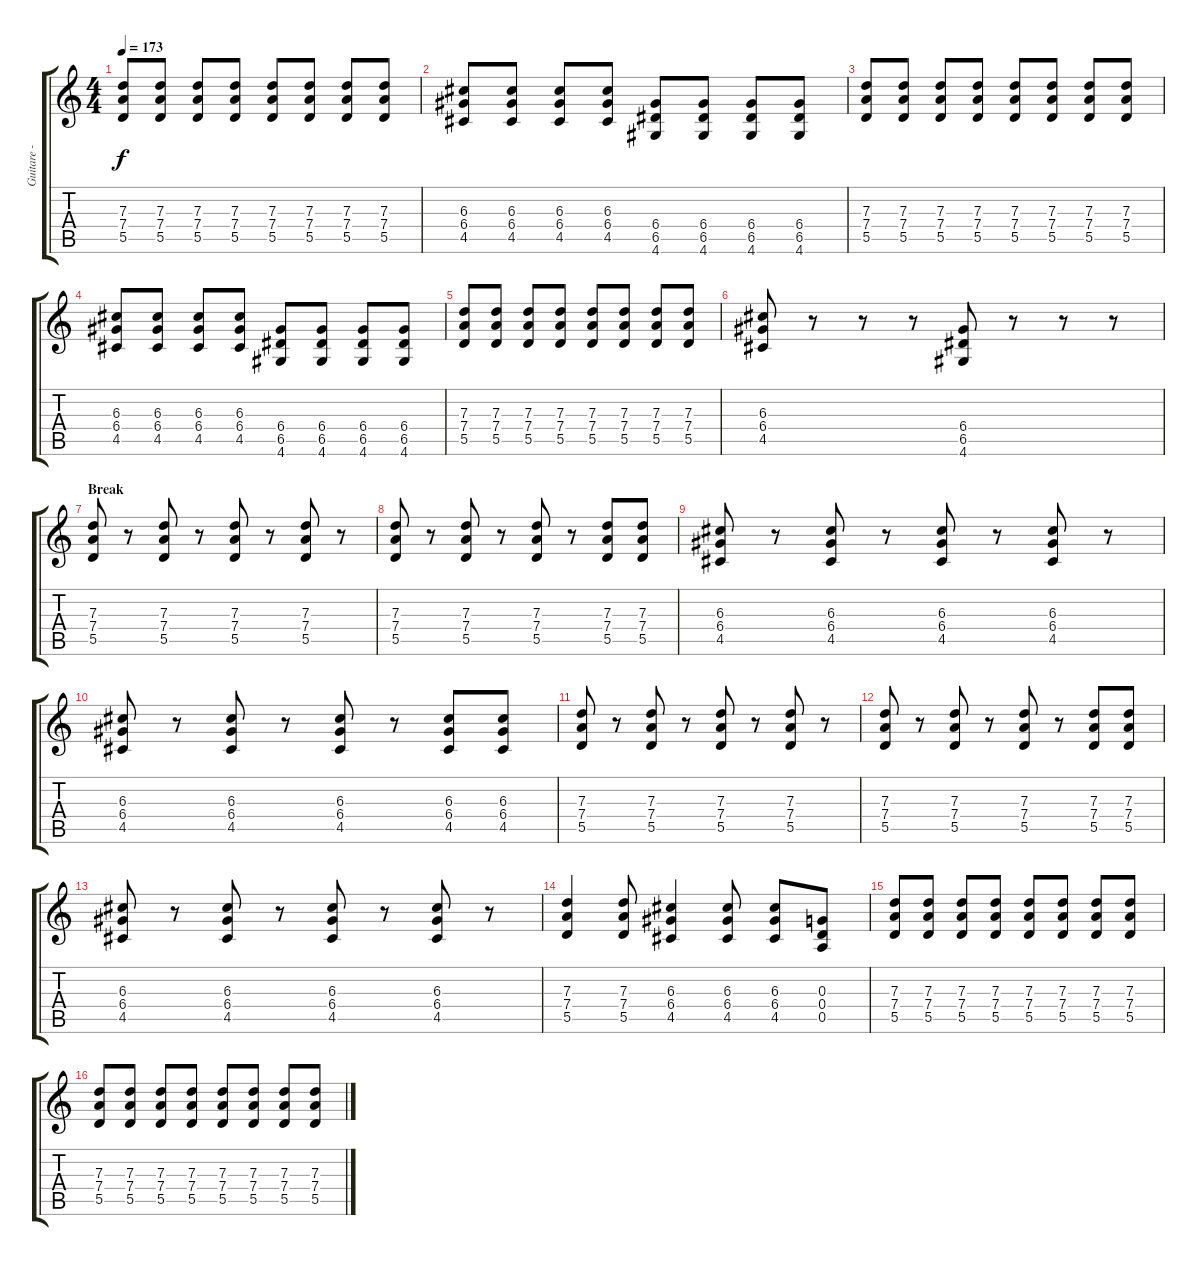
\track ("Guitare - Yann" "Guitare - ") {instrument overdrivenguitar}
\staff {score tabs}
\tuning (E4 B3 G3 D3 A2 E2) {hide}
\ts (4 4)
\tempo 173
\clef g2
\ks c
(7.3 7.4 5.5).8{dy f} (7.3 7.4 5.5).8 (7.3 7.4 5.5).8 (7.3 7.4 5.5).8 (7.3 7.4 5.5).8 (7.3 7.4 5.5).8 (7.3 7.4 5.5).8 (7.3 7.4 5.5).8 |
(6.3 6.4 4.5).8 (6.3 6.4 4.5).8 (6.3 6.4 4.5).8 (6.3 6.4 4.5).8 (6.4 6.5 4.6).8 (6.4 6.5 4.6).8 (6.4 6.5 4.6).8 (6.4 6.5 4.6).8 |
(7.3 7.4 5.5).8{instrument overdrivenguitar} (7.3 7.4 5.5).8 (7.3 7.4 5.5).8 (7.3 7.4 5.5).8 (7.3 7.4 5.5).8 (7.3 7.4 5.5).8 (7.3 7.4 5.5).8 (7.3 7.4 5.5).8 |
(6.3 6.4 4.5).8 (6.3 6.4 4.5).8 (6.3 6.4 4.5).8 (6.3 6.4 4.5).8 (6.4 6.5 4.6).8 (6.4 6.5 4.6).8 (6.4 6.5 4.6).8 (6.4 6.5 4.6).8 |
(7.3 7.4 5.5).8 (7.3 7.4 5.5).8 (7.3 7.4 5.5).8 (7.3 7.4 5.5).8 (7.3 7.4 5.5).8 (7.3 7.4 5.5).8 (7.3 7.4 5.5).8 (7.3 7.4 5.5).8 |
(6.3 6.4 4.5).8 r.8 r.8 r.8 (6.4 6.5 4.6).8 r.8 r.8 r.8 |
\section ("" "Break")
(7.3 7.4 5.5).8 r.8 (7.3 7.4 5.5).8 r.8 (7.3 7.4 5.5).8 r.8 (7.3 7.4 5.5).8 r.8 |
(7.3 7.4 5.5).8 r.8 (7.3 7.4 5.5).8 r.8 (7.3 7.4 5.5).8 r.8 (7.3 7.4 5.5).8 (7.3 7.4 5.5).8 |
(6.3 6.4 4.5).8 r.8 (6.3 6.4 4.5).8 r.8 (6.3 6.4 4.5).8 r.8 (6.3 6.4 4.5).8 r.8 |
(6.3 6.4 4.5).8 r.8 (6.3 6.4 4.5).8 r.8 (6.3 6.4 4.5).8 r.8 (6.3 6.4 4.5).8 (6.3 6.4 4.5).8 |
(7.3 7.4 5.5).8 r.8 (7.3 7.4 5.5).8 r.8 (7.3 7.4 5.5).8 r.8 (7.3 7.4 5.5).8 r.8 |
(7.3 7.4 5.5).8 r.8 (7.3 7.4 5.5).8 r.8 (7.3 7.4 5.5).8 r.8 (7.3 7.4 5.5).8 (7.3 7.4 5.5).8 |
(6.3 6.4 4.5).8 r.8 (6.3 6.4 4.5).8 r.8 (6.3 6.4 4.5).8 r.8 (6.3 6.4 4.5).8 r.8 |
(7.3 7.4 5.5).4 (7.3 7.4 5.5).8 (6.3 6.4 4.5).4 (6.3 6.4 4.5).8 (6.3 6.4 4.5).8 (0.3 0.4 0.5).8 |
(7.3 7.4 5.5).8 (7.3 7.4 5.5).8 (7.3 7.4 5.5).8 (7.3 7.4 5.5).8 (7.3 7.4 5.5).8 (7.3 7.4 5.5).8 (7.3 7.4 5.5).8 (7.3 7.4 5.5).8 |
(7.3 7.4 5.5).8 (7.3 7.4 5.5).8 (7.3 7.4 5.5).8 (7.3 7.4 5.5).8 (7.3 7.4 5.5).8 (7.3 7.4 5.5).8 (7.3 7.4 5.5).8 (7.3 7.4 5.5).8
